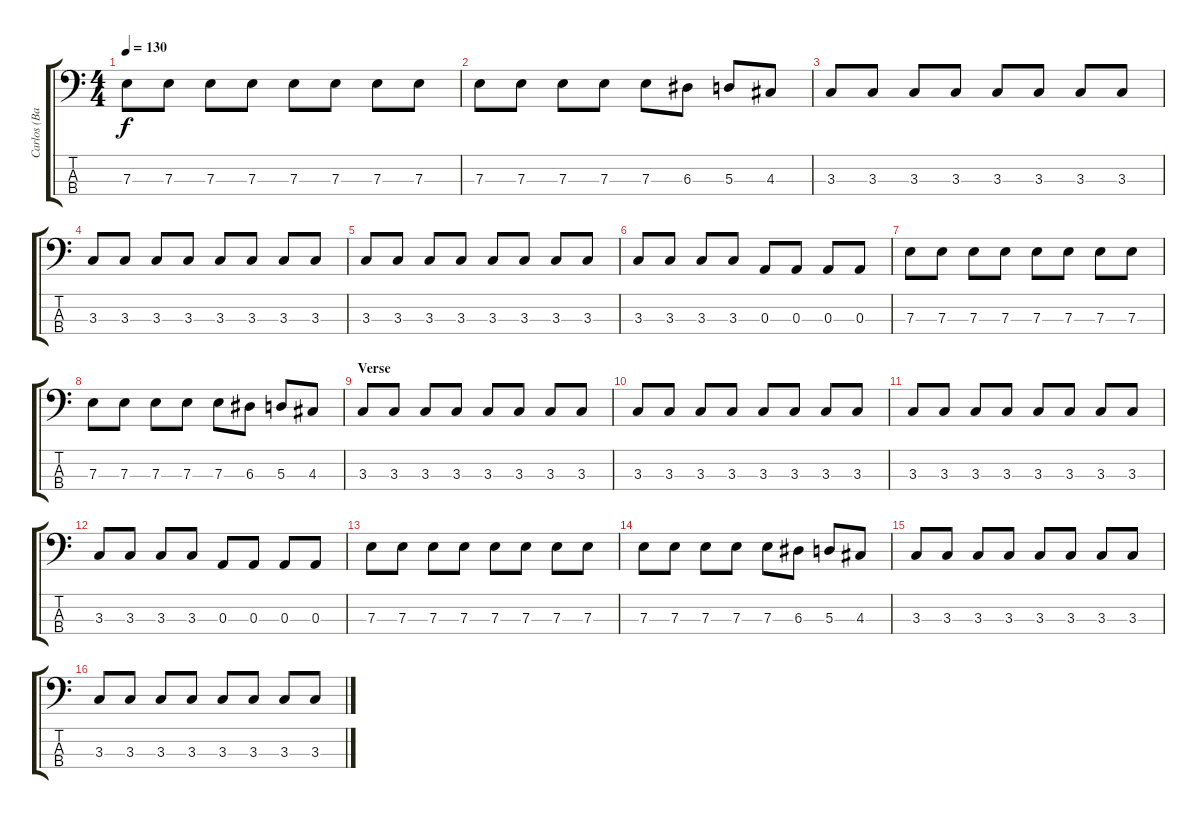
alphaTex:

\track ("Carlos (Bass)" "Carlos (Ba") {instrument electricbasspick}
\staff {score tabs}
\tuning (G2 D2 A1 D1) {hide}
\ts (4 4)
\tempo 130
\clef f4
\ks c
7.3.8{dy f} 7.3.8 7.3.8 7.3.8 7.3.8 7.3.8 7.3.8 7.3.8 |
7.3.8 7.3.8 7.3.8 7.3.8 7.3.8 6.3.8 5.3.8 4.3.8 |
3.3.8 3.3.8 3.3.8 3.3.8 3.3.8 3.3.8 3.3.8 3.3.8 |
3.3.8 3.3.8 3.3.8 3.3.8 3.3.8 3.3.8 3.3.8 3.3.8 |
3.3.8 3.3.8 3.3.8 3.3.8 3.3.8 3.3.8 3.3.8 3.3.8 |
3.3.8 3.3.8 3.3.8 3.3.8 0.3.8 0.3.8 0.3.8 0.3.8 |
7.3.8 7.3.8 7.3.8 7.3.8 7.3.8 7.3.8 7.3.8 7.3.8 |
7.3.8 7.3.8 7.3.8 7.3.8 7.3.8 6.3.8 5.3.8 4.3.8 |
\section ("" "Verse")
3.3.8 3.3.8 3.3.8 3.3.8 3.3.8 3.3.8 3.3.8 3.3.8 |
3.3.8 3.3.8 3.3.8 3.3.8 3.3.8 3.3.8 3.3.8 3.3.8 |
3.3.8 3.3.8 3.3.8 3.3.8 3.3.8 3.3.8 3.3.8 3.3.8 |
3.3.8 3.3.8 3.3.8 3.3.8 0.3.8 0.3.8 0.3.8 0.3.8 |
7.3.8 7.3.8 7.3.8 7.3.8 7.3.8 7.3.8 7.3.8 7.3.8 |
7.3.8 7.3.8 7.3.8 7.3.8 7.3.8 6.3.8 5.3.8 4.3.8 |
3.3.8 3.3.8 3.3.8 3.3.8 3.3.8 3.3.8 3.3.8 3.3.8 |
3.3.8 3.3.8 3.3.8 3.3.8 3.3.8 3.3.8 3.3.8 3.3.8
